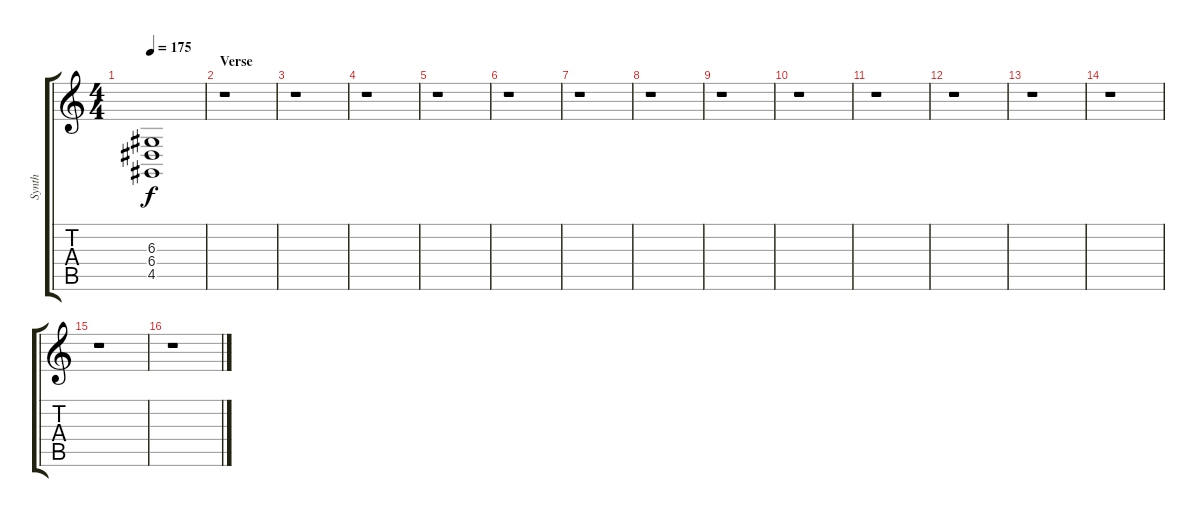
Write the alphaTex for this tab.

\track ("Synth" "Synth") {instrument lead1square}
\staff {score tabs}
\tuning (B3 Gb3 D3 A2 E2 B1) {hide}
\ts (4 4)
\tempo 175
\clef g2
\ks c
(6.3{t} 6.4{t} 4.5{t}).1{dy f} |
\section ("" "Verse")
r.1 |
r.1 |
r.1 |
r.1 |
r.1 |
r.1 |
r.1 |
r.1 |
r.1 |
r.1 |
r.1 |
r.1 |
r.1 |
r.1 |
r.1
